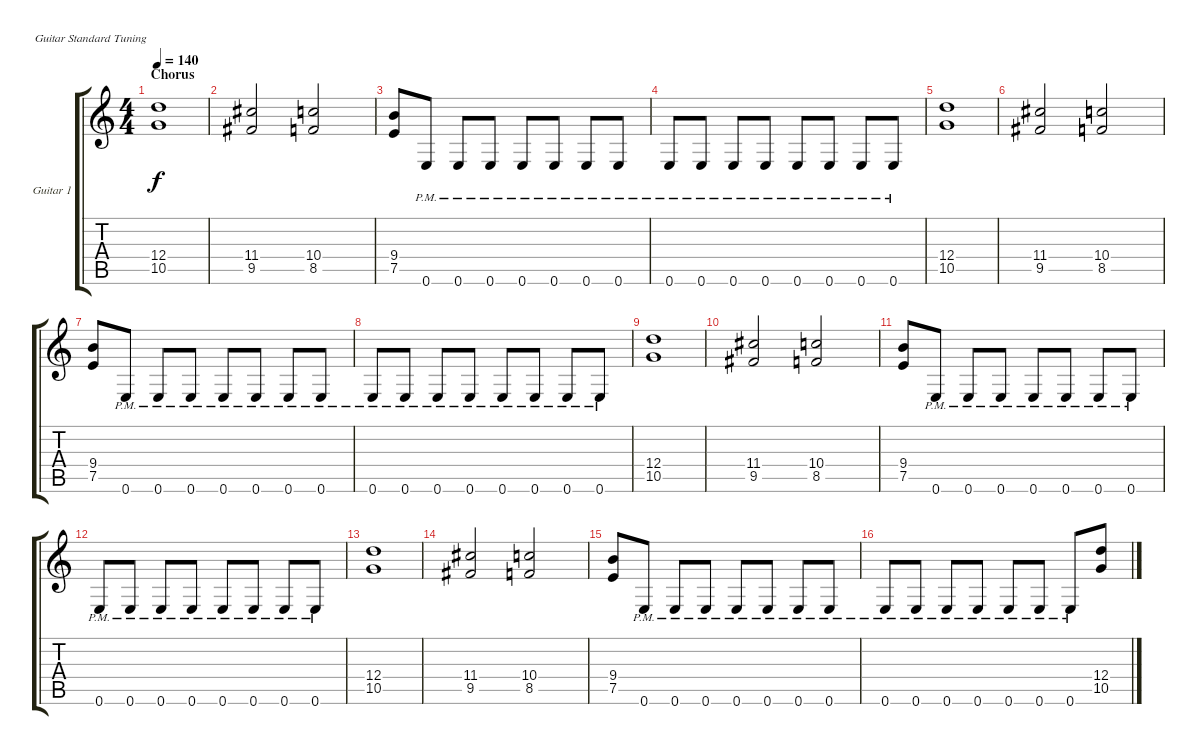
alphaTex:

\defaultSystemsLayout 4
\bracketExtendMode groupsimilarinstruments
\firstSystemTrackNameOrientation horizontal
\otherSystemsTrackNameOrientation horizontal
\track ("Guitar 1" "Guitar 1") {instrument distortionguitar}
\staff {score tabs}
\tuning (E4 B3 G3 D3 A2 E2)
\ts (4 4)
\section ("" "Chorus")
\tempo 140
\clef g2
\ks c
(12.4 10.5).1{dy f} |
(11.4 9.5).2 (10.4 8.5).2 |
(9.4 7.5).8 0.6{pm}.8 0.6{pm}.8 0.6{pm}.8 0.6{pm}.8 0.6{pm}.8 0.6{pm}.8 0.6{pm}.8 |
0.6{pm}.8 0.6{pm}.8 0.6{pm}.8 0.6{pm}.8 0.6{pm}.8 0.6{pm}.8 0.6{pm}.8 0.6{pm}.8 |
(12.4 10.5).1 |
(11.4 9.5).2 (10.4 8.5).2 |
(9.4 7.5).8 0.6{pm}.8 0.6{pm}.8 0.6{pm}.8 0.6{pm}.8 0.6{pm}.8 0.6{pm}.8 0.6{pm}.8 |
0.6{pm}.8 0.6{pm}.8 0.6{pm}.8 0.6{pm}.8 0.6{pm}.8 0.6{pm}.8 0.6{pm}.8 0.6{pm}.8 |
(12.4 10.5).1 |
(11.4 9.5).2 (10.4 8.5).2 |
(9.4 7.5).8 0.6{pm}.8 0.6{pm}.8 0.6{pm}.8 0.6{pm}.8 0.6{pm}.8 0.6{pm}.8 0.6{pm}.8 |
0.6{pm}.8 0.6{pm}.8 0.6{pm}.8 0.6{pm}.8 0.6{pm}.8 0.6{pm}.8 0.6{pm}.8 0.6{pm}.8 |
(12.4 10.5).1 |
(11.4 9.5).2 (10.4 8.5).2 |
(9.4 7.5).8 0.6{pm}.8 0.6{pm}.8 0.6{pm}.8 0.6{pm}.8 0.6{pm}.8 0.6{pm}.8 0.6{pm}.8 |
0.6{pm}.8 0.6{pm}.8 0.6{pm}.8 0.6{pm}.8 0.6{pm}.8 0.6{pm}.8 0.6{pm}.8 (12.4 10.5).8
